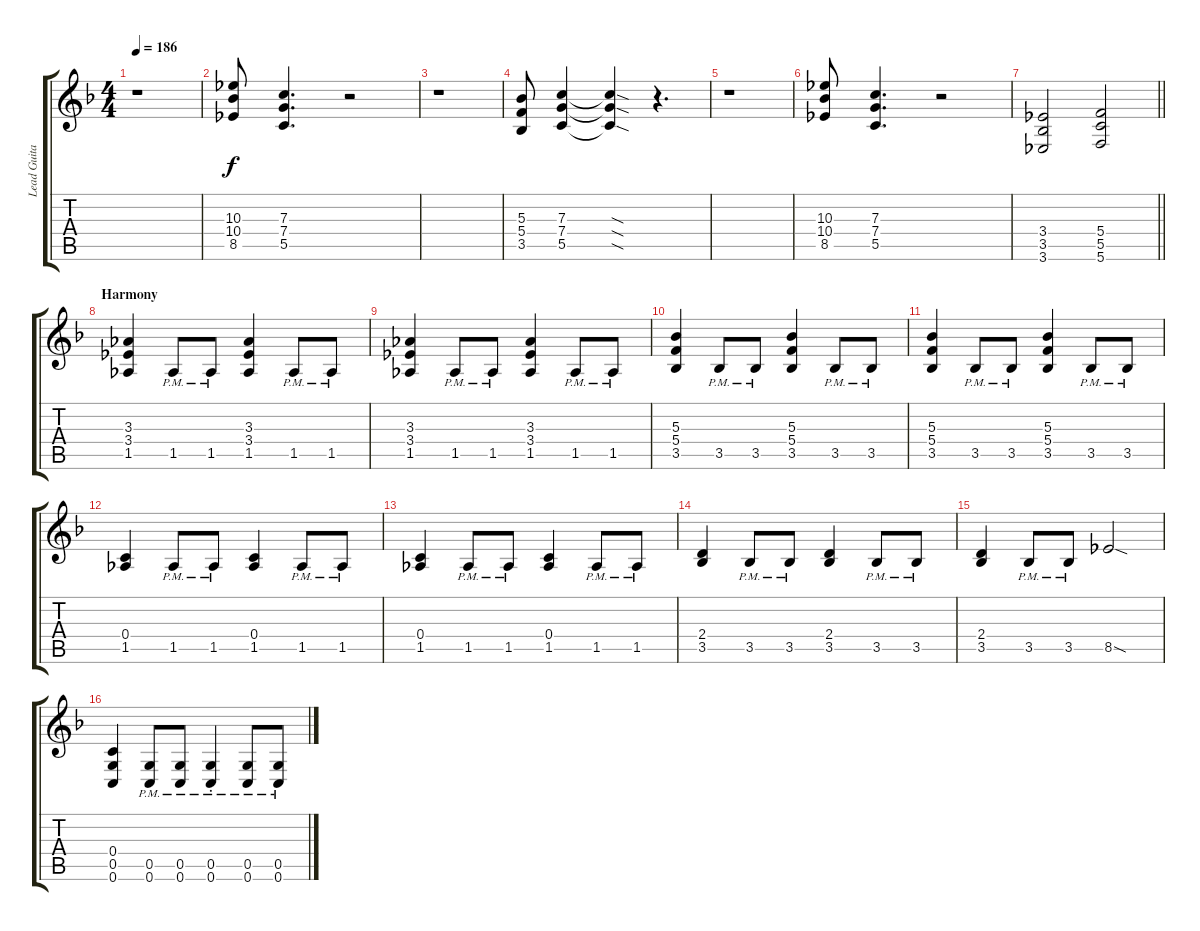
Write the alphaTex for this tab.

\track ("Lead Guitar" "Lead Guita") {instrument distortionguitar}
\staff {score tabs}
\tuning (D4 A3 F3 C3 G2 C2) {hide}
\ts (4 4)
\tempo 186
\clef g2
\ks f
r.1{dy f} |
(10.3 10.4 8.5).8 (7.3 7.4 5.5).4{d} r.2 |
r.1 |
(5.3 5.4 3.5).8 (7.3 7.4 5.5).4 (7.3{sod t} 7.4{sod t} 5.5{sod t}).4 r.4{d} |
r.1 |
(10.3 10.4 8.5).8 (7.3 7.4 5.5).4{d} r.2 |
\barLineRight lightlight
(3.4 3.5 3.6).2 (5.4 5.5 5.6).2 |
\section ("" "Harmony")
(3.3 3.4 1.5).4 1.5{pm}.8 1.5{pm}.8 (3.3 3.4 1.5).4 1.5{pm}.8 1.5{pm}.8 |
(3.3 3.4 1.5).4 1.5{pm}.8 1.5{pm}.8 (3.3 3.4 1.5).4 1.5{pm}.8 1.5{pm}.8 |
(5.3 5.4 3.5).4 3.5{pm}.8 3.5{pm}.8 (5.3 5.4 3.5).4 3.5{pm}.8 3.5{pm}.8 |
(5.3 5.4 3.5).4 3.5{pm}.8 3.5{pm}.8 (5.3 5.4 3.5).4 3.5{pm}.8 3.5{pm}.8 |
(0.4 1.5).4 1.5{pm}.8 1.5{pm}.8 (0.4 1.5).4 1.5{pm}.8 1.5{pm}.8 |
(0.4 1.5).4 1.5{pm}.8 1.5{pm}.8 (0.4 1.5).4 1.5{pm}.8 1.5{pm}.8 |
(2.4 3.5).4 3.5{pm}.8 3.5{pm}.8 (2.4 3.5).4 3.5{pm}.8 3.5{pm}.8 |
(2.4 3.5).4 3.5{pm}.8 3.5{pm}.8 8.5{sod}.2 |
(0.4 0.5 0.6).4 (0.5{pm} 0.6{pm}).8 (0.5{pm} 0.6{pm}).8 (0.5{pm st} 0.6{pm st}).4 (0.5{pm} 0.6{pm}).8 (0.5{pm} 0.6{pm}).8
